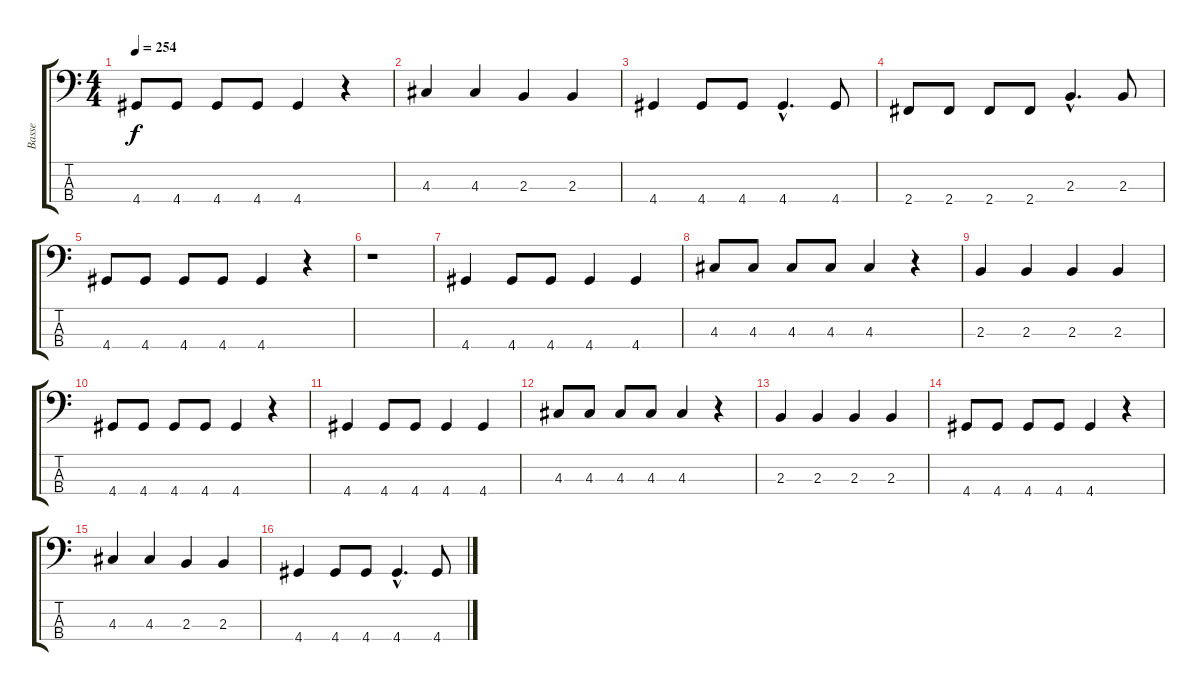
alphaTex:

\track ("Basse" "Basse") {instrument electricbasspick}
\staff {score tabs}
\tuning (G2 D2 A1 E1) {hide}
\ts (4 4)
\tempo 254
\clef f4
\ks c
4.4.8{dy f} 4.4.8 4.4.8 4.4.8 4.4.4 r.4 |
4.3.4 4.3.4 2.3.4 2.3.4 |
4.4.4 4.4.8 4.4.8 4.4{hac}.4{d} 4.4.8 |
2.4.8 2.4.8 2.4.8 2.4.8 2.3{hac}.4{d} 2.3.8 |
4.4.8 4.4.8 4.4.8 4.4.8 4.4.4 r.4 |
r.1 |
4.4.4 4.4.8 4.4.8 4.4.4 4.4.4 |
4.3.8 4.3.8 4.3.8 4.3.8 4.3.4 r.4 |
2.3.4 2.3.4 2.3.4 2.3.4 |
4.4.8 4.4.8 4.4.8 4.4.8 4.4.4 r.4 |
4.4.4 4.4.8 4.4.8 4.4.4 4.4.4 |
4.3.8 4.3.8 4.3.8 4.3.8 4.3.4 r.4 |
2.3.4 2.3.4 2.3.4 2.3.4 |
4.4.8 4.4.8 4.4.8 4.4.8 4.4.4 r.4 |
4.3.4 4.3.4 2.3.4 2.3.4 |
4.4.4 4.4.8 4.4.8 4.4{hac}.4{d} 4.4.8
